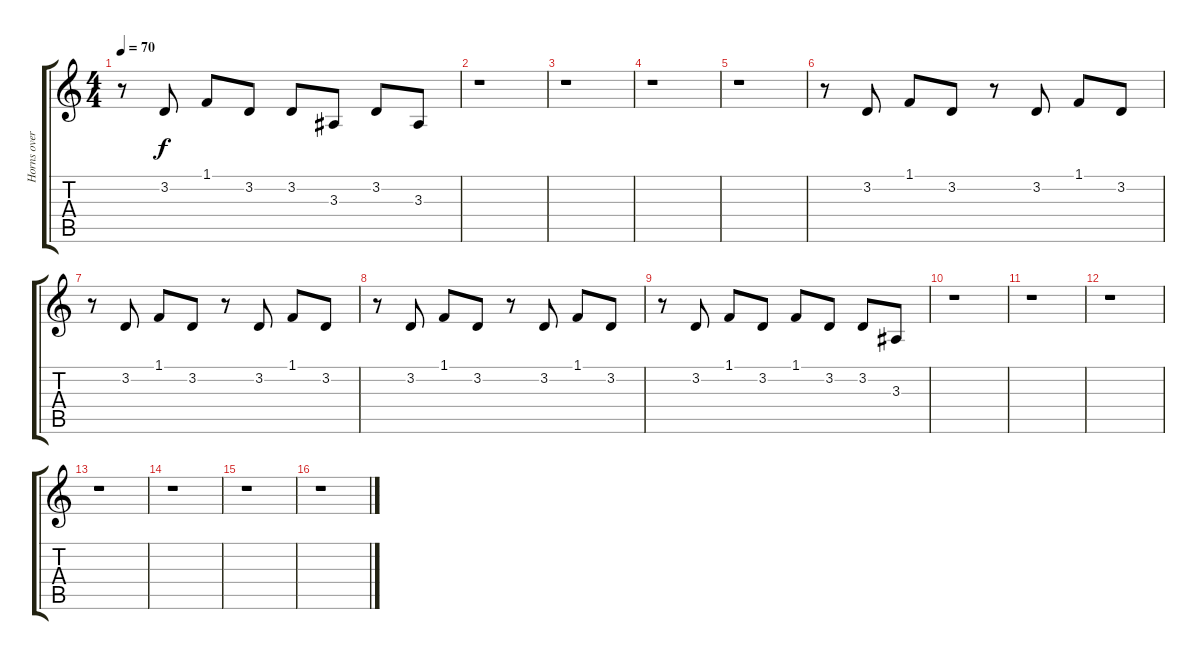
\track ("Horns over          " "Horns over") {instrument pad4choir}
\staff {score tabs}
\tuning (E4 B3 G3 D3 A2 E2) {hide}
\ts (4 4)
\tempo 70
\clef g2
\ks c
r.8{dy f} 3.2.8 1.1.8 3.2.8 3.2.8 3.3.8 3.2.8 3.3.8 |
r.1 |
r.1 |
r.1 |
r.1 |
r.8 3.2.8 1.1.8 3.2.8 r.8 3.2.8 1.1.8 3.2.8 |
r.8 3.2.8 1.1.8 3.2.8 r.8 3.2.8 1.1.8 3.2.8 |
r.8 3.2.8 1.1.8 3.2.8 r.8 3.2.8 1.1.8 3.2.8 |
r.8 3.2.8 1.1.8 3.2.8 1.1.8 3.2.8 3.2.8 3.3.8 |
r.1 |
r.1 |
r.1 |
r.1 |
r.1 |
r.1 |
r.1
